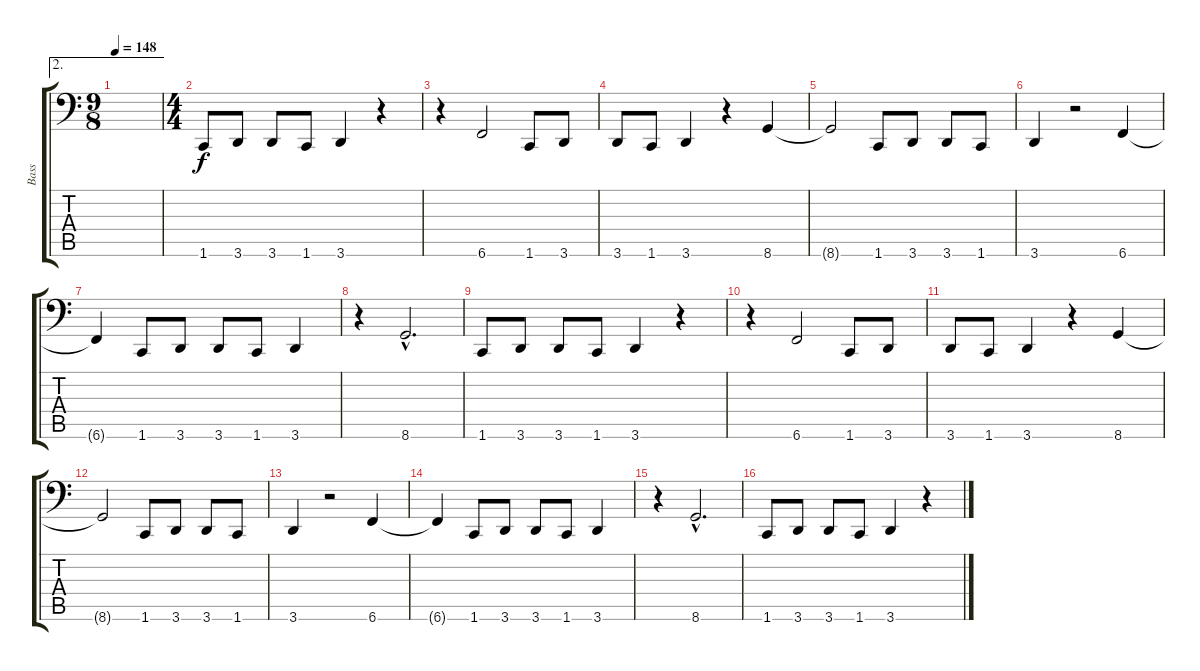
\track ("Bass" "Bass") {instrument electricbassfinger}
\staff {score tabs}
\tuning (C3 G2 D2 A1 E1 B0) {hide}
\ae 2
\ts (9 8)
\tempo 148
\clef f4
\ks c
|
\ts (4 4)
1.6.8 3.6.8 3.6.8 1.6.8 3.6.4 r.4 |
r.4 6.6.2 1.6.8 3.6.8 |
3.6.8 1.6.8 3.6.4 r.4 8.6.4 |
8.6{t}.2 1.6.8 3.6.8 3.6.8 1.6.8 |
3.6.4 r.2 6.6.4 |
6.6{t}.4 1.6.8 3.6.8 3.6.8 1.6.8 3.6.4 |
r.4 8.6{hac}.2{d} |
1.6.8 3.6.8 3.6.8 1.6.8 3.6.4 r.4 |
r.4 6.6.2 1.6.8 3.6.8 |
3.6.8 1.6.8 3.6.4 r.4 8.6.4 |
8.6{t}.2 1.6.8 3.6.8 3.6.8 1.6.8 |
3.6.4 r.2 6.6.4 |
6.6{t}.4 1.6.8 3.6.8 3.6.8 1.6.8 3.6.4 |
r.4 8.6{hac}.2{d} |
1.6.8 3.6.8 3.6.8 1.6.8 3.6.4 r.4
